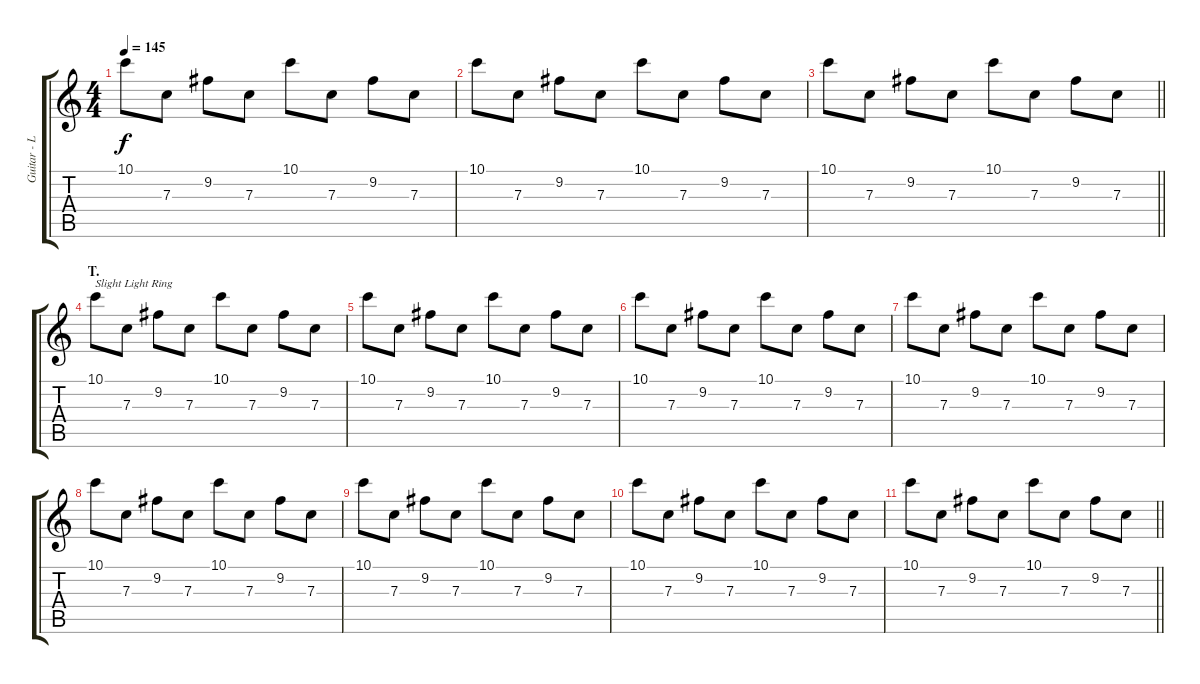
\track ("Guitar - Left" "Guitar - L") {instrument distortionguitar}
\staff {score tabs}
\tuning (D4 A3 F3 C3 G2 C2) {hide}
\ts (4 4)
\tempo 145
\clef g2
\ks c
10.1.8{dy f} 7.3.8 9.2.8 7.3.8 10.1.8 7.3.8 9.2.8 7.3.8 |
10.1.8 7.3.8 9.2.8 7.3.8 10.1.8 7.3.8 9.2.8 7.3.8 |
\barLineRight lightlight
10.1.8 7.3.8 9.2.8 7.3.8 10.1.8 7.3.8 9.2.8 7.3.8 |
\section ("" "T.")
10.1.8{txt "Slight Light Ring"} 7.3.8 9.2.8 7.3.8 10.1.8 7.3.8 9.2.8 7.3.8 |
10.1.8 7.3.8 9.2.8 7.3.8 10.1.8 7.3.8 9.2.8 7.3.8 |
10.1.8 7.3.8 9.2.8 7.3.8 10.1.8 7.3.8 9.2.8 7.3.8 |
10.1.8 7.3.8 9.2.8 7.3.8 10.1.8 7.3.8 9.2.8 7.3.8 |
10.1.8 7.3.8 9.2.8 7.3.8 10.1.8 7.3.8 9.2.8 7.3.8 |
10.1.8 7.3.8 9.2.8 7.3.8 10.1.8 7.3.8 9.2.8 7.3.8 |
10.1.8 7.3.8 9.2.8 7.3.8 10.1.8 7.3.8 9.2.8 7.3.8 |
\barLineRight lightlight
10.1.8 7.3.8 9.2.8 7.3.8 10.1.8 7.3.8 9.2.8 7.3.8
